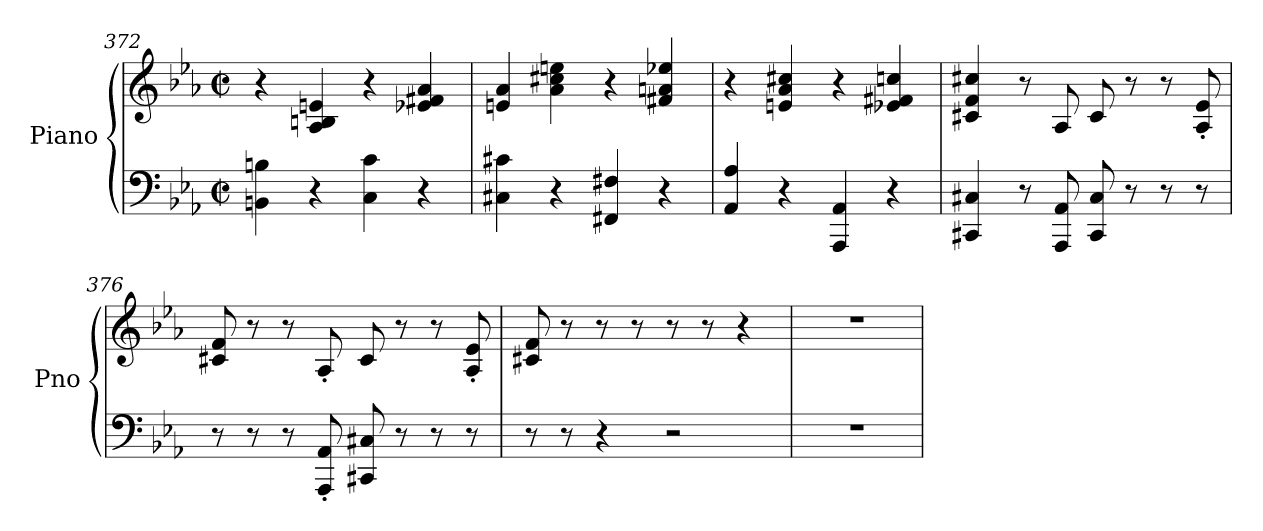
**kern	**kern
*part1	*part1
*staff2	*staff1
*I"Piano	*
*I'Pno	*
*clefF4	*clefG2
*k[b-e-a-]	*k[b-e-a-]
*M2/2	*M2/2
*met(c|)	*met(c|)
=372	=372
4BBn\ 4Bn\	4r
4r	4A-/ 4Bn/ 4en/
4C\ 4c\	4r
4r	4e-X/ 4f#X/ 4a-/
!!LO:LB:g=z
=373	=373
4C#X\ 4c#X\	4en/ 4a-/
4r	4a-\ 4cc#X\ 4een\
4FF#X/ 4F#X/	4r
4r	4f#X/ 4an/ 4ee-X/
=374	=374
4AA-/ 4A-/	4r
4r	4en/ 4a-/ 4cc#X/
4AAA-/ 4AA-/	4r
4r	4e-X/ 4f#X/ 4ccn/
=375	=375
4CC#X/ 4C#X/	4c#X/ 4f/ 4cc#X/
8r	8r
8AAA-/ 8AA-/	8A-/
8CC#/ 8C#/	8c#/
8r	8r
8r	8r
8r	8A-/' 8e-/'
=376	=376
8r	8c#X/ 8f/
8r	8r
8r	8r
8AAA-/' 8AA-/'	8A-'/
8CC#X/ 8C#X/	8c#/
8r	8r
8r	8r
8r	8A-/' 8e-/'
!!LO:PB:g=z
=377	=377
8r	8c#X/ 8f/
8r	8r
4r	8r
.	8r
2r	8r
.	8r
.	4r
=378	=378
1r	1r
=	=
*-	*-
